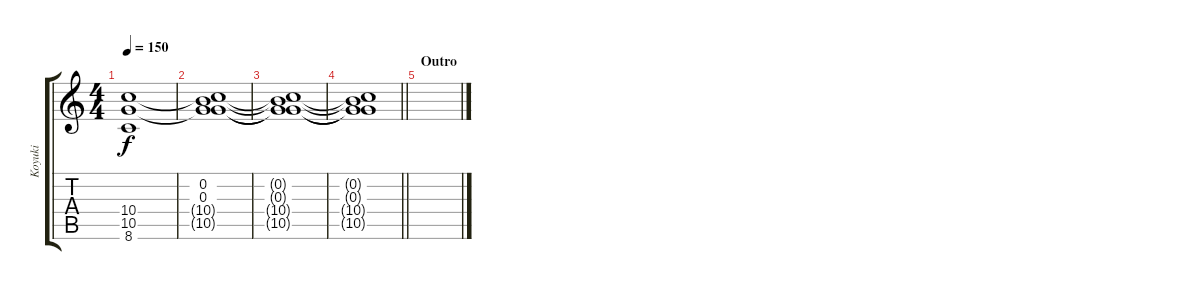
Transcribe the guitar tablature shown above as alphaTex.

\track ("Koyuki" "Koyuki") {instrument overdrivenguitar}
\staff {score tabs}
\tuning (E4 B3 G3 D3 A2 E2) {hide}
\ts (4 4)
\tempo 150
\clef g2
\ks c
(10.4 10.5 8.6).1{dy f} |
(0.2 0.3 10.4{t} 10.5{t}).1 |
(0.2{t} 0.3{t} 10.4{t} 10.5{t}).1 |
\barLineRight lightlight
(0.2{t} 0.3{t} 10.4{t} 10.5{t}).1 |
\section ("" "Outro")
